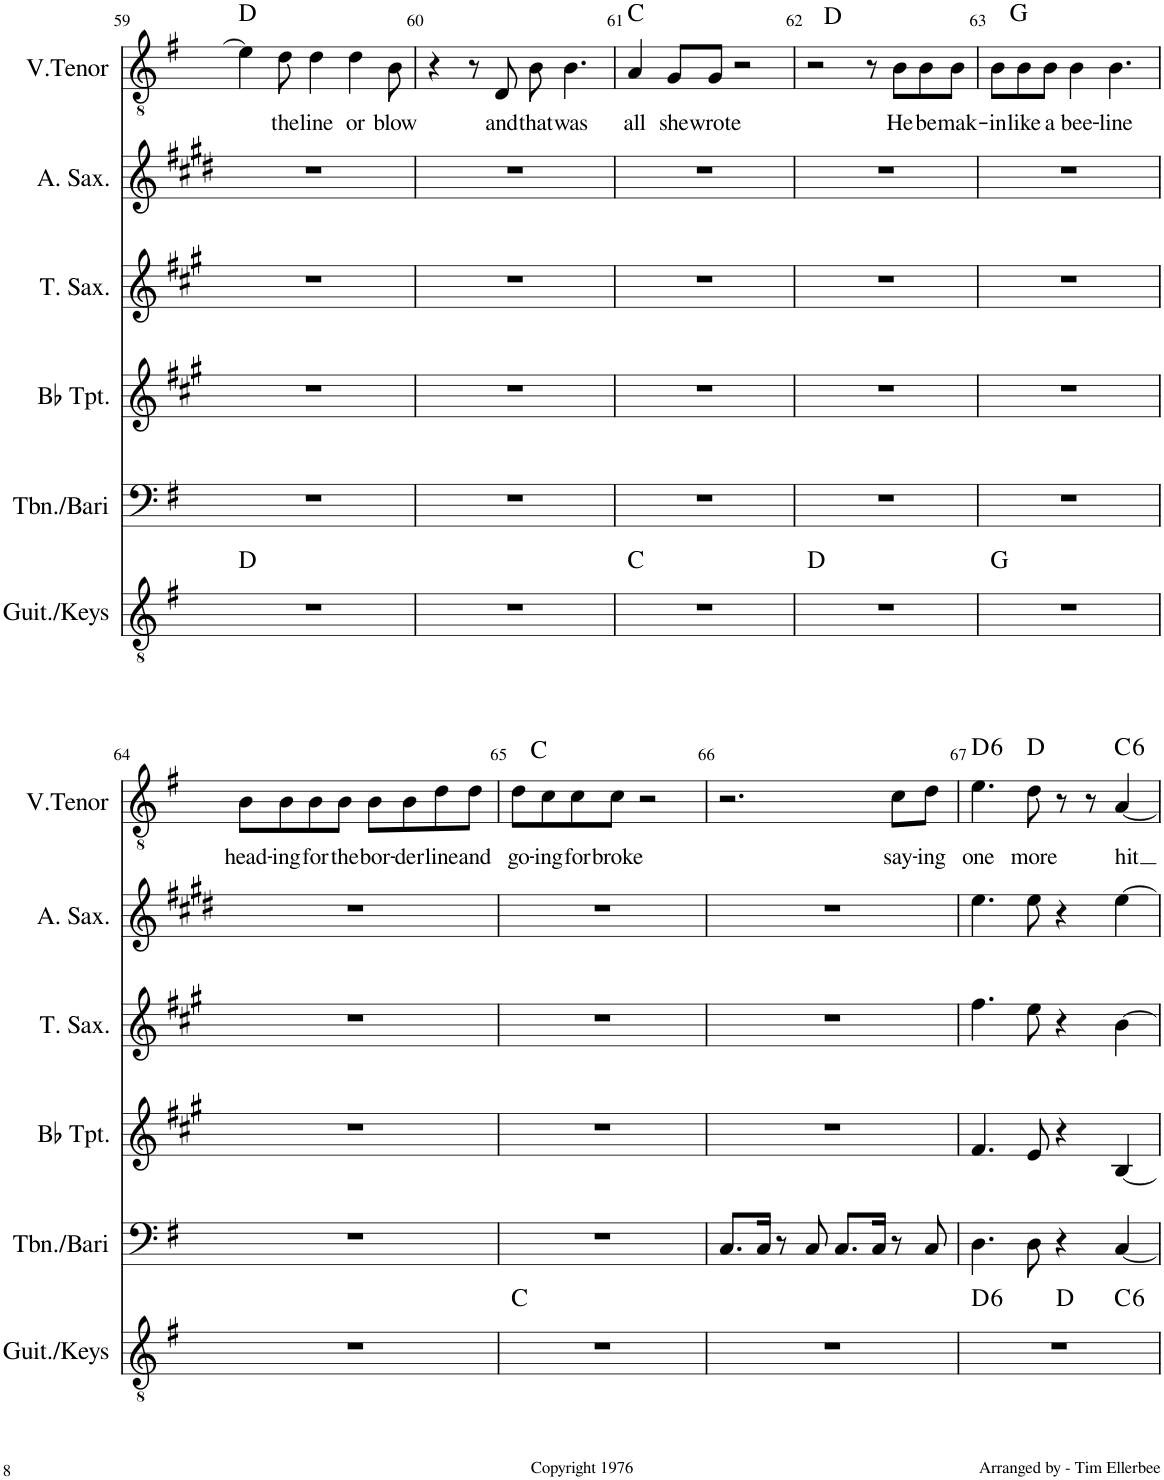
**kern	**harte	**kern	**kern	**kern	**kern	**kern	**text	**harte
*part6	*part6	*part5	*part4	*part3	*part2	*part1	*part1	*part1
*staff6	*	*staff5	*staff4	*staff3	*staff2	*staff1	*staff1	*
*I"Guit./Keys	*	*I"T-bone/Bari	*I"Bb Trumpet	*I"Tenor Saxophone	*I"Alto Saxophone	*I"V. Tenor	*	*
*I'Guit./Keys	*	*I'Tbn./Bari	*I'Bb Tpt.	*I'T. Sax.	*I'A. Sax.	*I'V.Tenor	*	*
!!LO:PB:g=z
*clefGv2	*	*clefF4	*clefG2	*clefG2	*clefG2	*clefGv2	*	*
*	*	*	*Trd1c2	*Trd8c14	*Trd5c9	*	*	*
*k[f#]	*	*k[f#]	*k[f#c#g#]	*k[f#c#g#]	*k[f#c#g#d#]	*k[f#]	*	*
*M4/4	*	*M4/4	*M4/4	*M4/4	*M4/4	*M4/4	*	*
=59	=59	=59	=59	=59	=59	=59	=59	=59
1r	D:maj	1r	1r	1r	1r	4e\]	.	D:maj
!	!	!	!	!	!	!	!LO:LY:b	!
.	.	.	.	.	.	8d\	the	.
!	!	!	!	!	!	!	!LO:LY:b	!
.	.	.	.	.	.	4d\	line	.
!	!	!	!	!	!	!	!LO:LY:b	!
.	.	.	.	.	.	4d\	or	.
!	!	!	!	!	!	!	!LO:LY:b	!
.	.	.	.	.	.	8B\	blow	.
=60	=60	=60	=60	=60	=60	=60	=60	=60
1r	.	1r	1r	1r	1r	4r	.	.
.	.	.	.	.	.	8r	.	.
!	!	!	!	!	!	!	!LO:LY:b	!
.	.	.	.	.	.	8D/	and	.
!	!	!	!	!	!	!	!LO:LY:b	!
.	.	.	.	.	.	8B\	that	.
!	!	!	!	!	!	!	!LO:LY:b	!
.	.	.	.	.	.	4.B\	was	.
=61	=61	=61	=61	=61	=61	=61	=61	=61
!	!	!	!	!	!	!	!LO:LY:b	!
1r	C:maj	1r	1r	1r	1r	4A/	all	C:maj
!	!	!	!	!	!	!	!LO:LY:b	!
.	.	.	.	.	.	8G/L	she	.
!	!	!	!	!	!	!	!LO:LY:b	!
.	.	.	.	.	.	8G/J	wrote	.
.	.	.	.	.	.	2r	.	.
=62	=62	=62	=62	=62	=62	=62	=62	=62
1r	D:maj	1r	1r	1r	1r	2r	.	D:maj
.	.	.	.	.	.	8r	.	.
!	!	!	!	!	!	!	!LO:LY:b	!
.	.	.	.	.	.	8B\L	He	.
!	!	!	!	!	!	!	!LO:LY:b	!
.	.	.	.	.	.	8B\	be	.
!	!	!	!	!	!	!	!LO:LY:b	!
.	.	.	.	.	.	8B\J	mak-	.
=63	=63	=63	=63	=63	=63	=63	=63	=63
!	!	!	!	!	!	!	!LO:LY:b	!
1r	G:maj	1r	1r	1r	1r	8B\L	-in	G:maj
!	!	!	!	!	!	!	!LO:LY:b	!
.	.	.	.	.	.	8B\	like	.
!	!	!	!	!	!	!	!LO:LY:b	!
.	.	.	.	.	.	8B\J	a	.
!	!	!	!	!	!	!	!LO:LY:b	!
.	.	.	.	.	.	4B\	bee-	.
!	!	!	!	!	!	!	!LO:LY:b	!
.	.	.	.	.	.	4.B\	-line	.
!!LO:LB:g=z
=64	=64	=64	=64	=64	=64	=64	=64	=64
!	!	!	!	!	!	!	!LO:LY:b	!
1r	.	1r	1r	1r	1r	8B\L	head-	.
!	!	!	!	!	!	!	!LO:LY:b	!
.	.	.	.	.	.	8B\	-ing	.
!	!	!	!	!	!	!	!LO:LY:b	!
.	.	.	.	.	.	8B\	for	.
!	!	!	!	!	!	!	!LO:LY:b	!
.	.	.	.	.	.	8B\J	the	.
!	!	!	!	!	!	!	!LO:LY:b	!
.	.	.	.	.	.	8B\L	bor-	.
!	!	!	!	!	!	!	!LO:LY:b	!
.	.	.	.	.	.	8B\	-der	.
!	!	!	!	!	!	!	!LO:LY:b	!
.	.	.	.	.	.	8d\	line	.
!	!	!	!	!	!	!	!LO:LY:b	!
.	.	.	.	.	.	8d\J	and	.
=65	=65	=65	=65	=65	=65	=65	=65	=65
!	!	!	!	!	!	!	!LO:LY:b	!
1r	C:maj	1r	1r	1r	1r	8d\L	go-	C:maj
!	!	!	!	!	!	!	!LO:LY:b	!
.	.	.	.	.	.	8c\	-ing	.
!	!	!	!	!	!	!	!LO:LY:b	!
.	.	.	.	.	.	8c\	for	.
!	!	!	!	!	!	!	!LO:LY:b	!
.	.	.	.	.	.	8c\J	broke	.
.	.	.	.	.	.	2r	.	.
=66	=66	=66	=66	=66	=66	=66	=66	=66
1r	.	8.C/L	1r	1r	1r	2.r	.	.
.	.	16C/Jk	.	.	.	.	.	.
.	.	8r	.	.	.	.	.	.
.	.	8C/	.	.	.	.	.	.
.	.	8.C/L	.	.	.	.	.	.
.	.	16C/Jk	.	.	.	.	.	.
!	!	!	!	!	!	!	!LO:LY:b	!
.	.	8r	.	.	.	8c\L	say-	.
!	!	!	!	!	!	!	!LO:LY:b	!
.	.	8C/	.	.	.	8d\J	-ing	.
=67	=67	=67	=67	=67	=67	=67	=67	=67
!	!LO:H:kt=6	!	!	!	!	!	!LO:LY:b	!LO:H:kt=6
*^	*	*	*	*	*	*	*	*
*	*^	*	*	*	*	*	*	*	*
1r	2ryy	2.ryy	D:maj6	4.D\	4.f#/	4.ff#\	4.ee\	4.e\	one	D:maj6
!	!	!	!	!	!	!	!	!	!LO:LY:b	!
.	.	.	.	8D\	8e/	8ee\	8ee\	8d\	more	D:maj
.	2ryy	.	D:maj	4r	4r	4r	4r	8r	.	.
.	.	.	.	.	.	.	.	8r	.	.
!	!	!	!LO:H:kt=6	!	!	!	!	!	!LO:LY:b	!LO:H:kt=6
.	.	4ryy	C:maj6	[4C/	[4B/	[4b\	[4ee\	[4A/	hit	C:maj6
*v	*v	*v	*	*	*	*	*	*	*	*
=	=	=	=	=	=	=	=	=
*-	*-	*-	*-	*-	*-	*-	*-	*-
